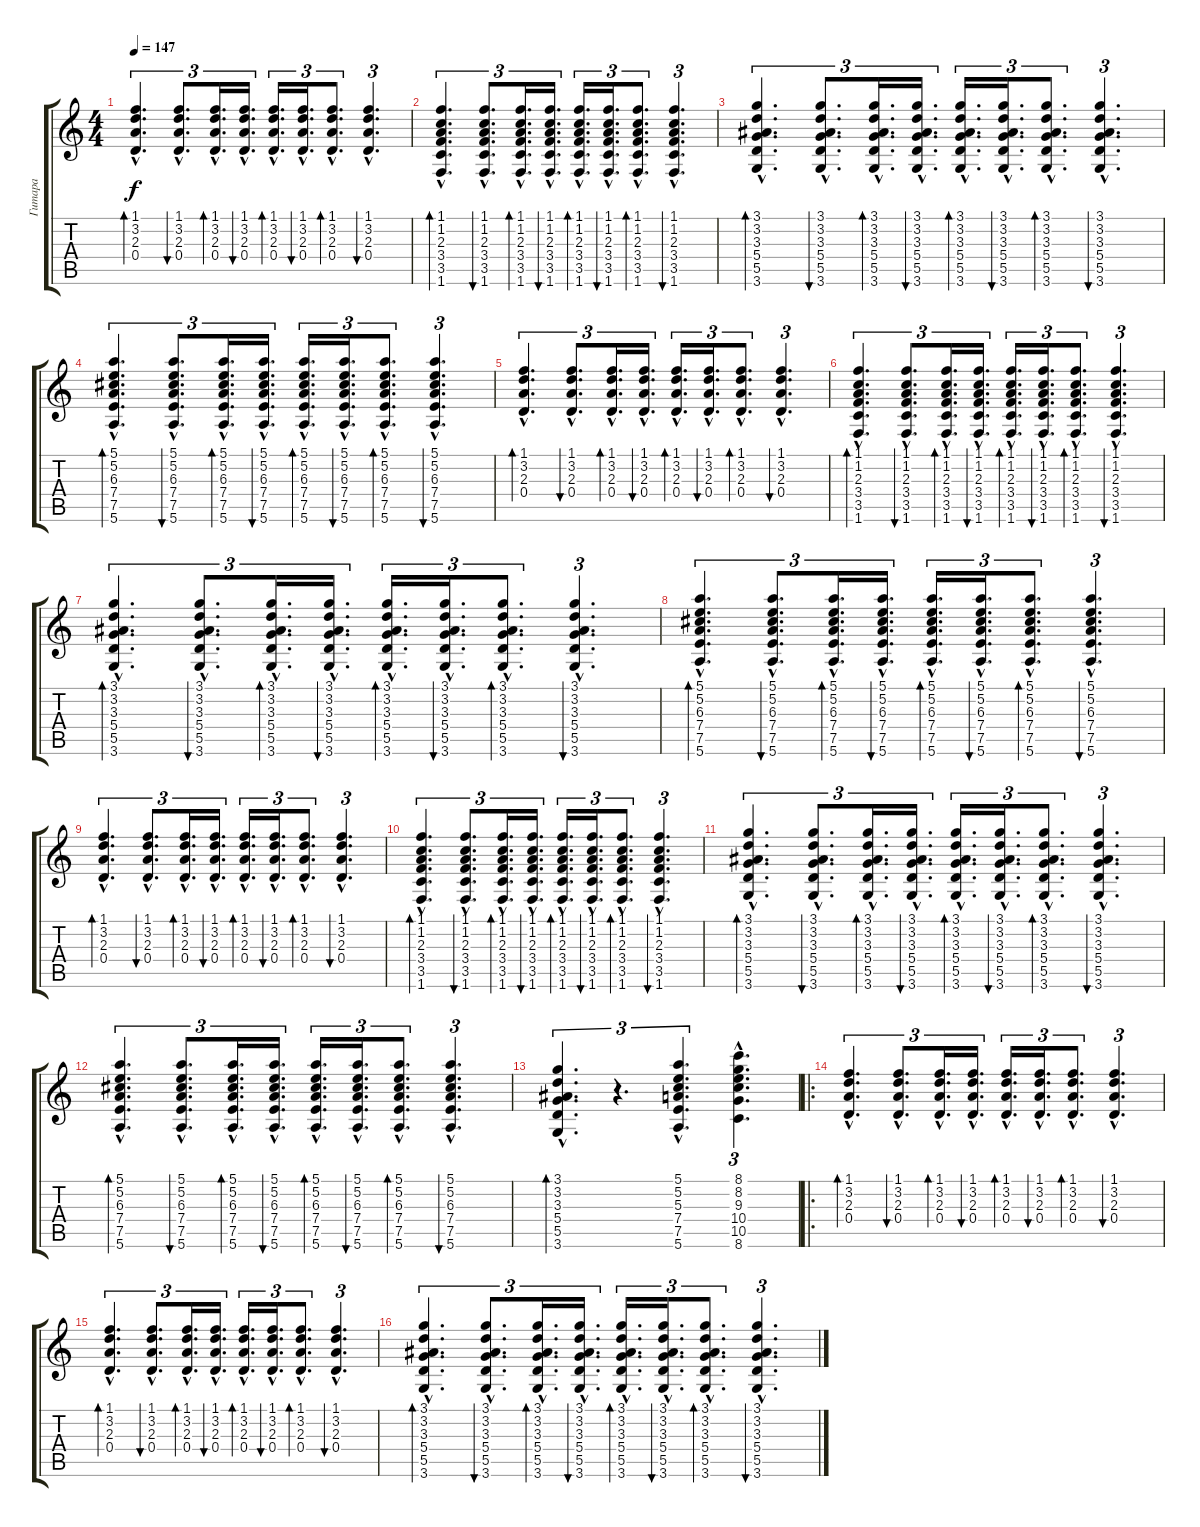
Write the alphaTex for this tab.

\track ("Гитара" "Гитара") {instrument electricguitarjazz}
\staff {score tabs}
\tuning (E4 B3 G3 D3 A2 E2) {hide}
\ts (4 4)
\tempo 147
\clef g2
\ks c
(1.1{hac} 3.2{hac} 2.3{hac} 0.4{hac}).4{d tu (3 2) bd 30 dy f} (1.1{hac} 3.2{hac} 2.3{hac} 0.4{hac}).8{d tu (3 2) bu 30} (1.1{hac} 3.2{hac} 2.3{hac} 0.4{hac}).16{d tu (3 2) bd 30} (1.1{hac} 3.2{hac} 2.3{hac} 0.4{hac}).16{d tu (3 2) bu 30} (1.1{hac} 3.2{hac} 2.3{hac} 0.4{hac}).16{d tu (3 2) bd 30} (1.1{hac} 3.2{hac} 2.3{hac} 0.4{hac}).16{d tu (3 2) bu 30} (1.1{hac} 3.2{hac} 2.3{hac} 0.4{hac}).8{d tu (3 2) bd 30} (1.1{hac} 3.2{hac} 2.3{hac} 0.4{hac}).4{d tu (3 2) bu 30} |
(1.1{hac} 1.2{hac} 2.3{hac} 3.4{hac} 3.5{hac} 1.6{hac}).4{d tu (3 2) bd 30} (1.1{hac} 1.2{hac} 2.3{hac} 3.4{hac} 3.5{hac} 1.6{hac}).8{d tu (3 2) bu 30} (1.1{hac} 1.2{hac} 2.3{hac} 3.4{hac} 3.5{hac} 1.6{hac}).16{d tu (3 2) bd 30} (1.1{hac} 1.2{hac} 2.3{hac} 3.4{hac} 3.5{hac} 1.6{hac}).16{d tu (3 2) bu 30} (1.1{hac} 1.2{hac} 2.3{hac} 3.4{hac} 3.5{hac} 1.6{hac}).16{d tu (3 2) bd 30} (1.1{hac} 1.2{hac} 2.3{hac} 3.4{hac} 3.5{hac} 1.6{hac}).16{d tu (3 2) bu 30} (1.1{hac} 1.2{hac} 2.3{hac} 3.4{hac} 3.5{hac} 1.6{hac}).8{d tu (3 2) bd 30} (1.1{hac} 1.2{hac} 2.3{hac} 3.4{hac} 3.5{hac} 1.6{hac}).4{d tu (3 2) bu 30} |
(3.1{hac} 3.2{hac} 3.3{hac} 5.4{hac} 5.5{hac} 3.6{hac}).4{d tu (3 2) bd 30} (3.1{hac} 3.2{hac} 3.3{hac} 5.4{hac} 5.5{hac} 3.6{hac}).8{d tu (3 2) bu 30} (3.1{hac} 3.2{hac} 3.3{hac} 5.4{hac} 5.5{hac} 3.6{hac}).16{d tu (3 2) bd 30} (3.1{hac} 3.2{hac} 3.3{hac} 5.4{hac} 5.5{hac} 3.6{hac}).16{d tu (3 2) bu 30} (3.1{hac} 3.2{hac} 3.3{hac} 5.4{hac} 5.5{hac} 3.6{hac}).16{d tu (3 2) bd 30} (3.1{hac} 3.2{hac} 3.3{hac} 5.4{hac} 5.5{hac} 3.6{hac}).16{d tu (3 2) bu 30} (3.1{hac} 3.2{hac} 3.3{hac} 5.4{hac} 5.5{hac} 3.6{hac}).8{d tu (3 2) bd 30} (3.1{hac} 3.2{hac} 3.3{hac} 5.4{hac} 5.5{hac} 3.6{hac}).4{d tu (3 2) bu 30} |
(5.1{hac} 5.2{hac} 6.3{hac} 7.4{hac} 7.5{hac} 5.6{hac}).4{d tu (3 2) bd 30} (5.1{hac} 5.2{hac} 6.3{hac} 7.4{hac} 7.5{hac} 5.6{hac}).8{d tu (3 2) bu 30} (5.1{hac} 5.2{hac} 6.3{hac} 7.4{hac} 7.5{hac} 5.6{hac}).16{d tu (3 2) bd 30} (5.1{hac} 5.2{hac} 6.3{hac} 7.4{hac} 7.5{hac} 5.6{hac}).16{d tu (3 2) bu 30} (5.1{hac} 5.2{hac} 6.3{hac} 7.4{hac} 7.5{hac} 5.6{hac}).16{d tu (3 2) bd 30} (5.1{hac} 5.2{hac} 6.3{hac} 7.4{hac} 7.5{hac} 5.6{hac}).16{d tu (3 2) bu 30} (5.1{hac} 5.2{hac} 6.3{hac} 7.4{hac} 7.5{hac} 5.6{hac}).8{d tu (3 2) bd 30} (5.1{hac} 5.2{hac} 6.3{hac} 7.4{hac} 7.5{hac} 5.6{hac}).4{d tu (3 2) bu 30} |
(1.1{hac} 3.2{hac} 2.3{hac} 0.4{hac}).4{d tu (3 2) bd 30} (1.1{hac} 3.2{hac} 2.3{hac} 0.4{hac}).8{d tu (3 2) bu 30} (1.1{hac} 3.2{hac} 2.3{hac} 0.4{hac}).16{d tu (3 2) bd 30} (1.1{hac} 3.2{hac} 2.3{hac} 0.4{hac}).16{d tu (3 2) bu 30} (1.1{hac} 3.2{hac} 2.3{hac} 0.4{hac}).16{d tu (3 2) bd 30} (1.1{hac} 3.2{hac} 2.3{hac} 0.4{hac}).16{d tu (3 2) bu 30} (1.1{hac} 3.2{hac} 2.3{hac} 0.4{hac}).8{d tu (3 2) bd 30} (1.1{hac} 3.2{hac} 2.3{hac} 0.4{hac}).4{d tu (3 2) bu 30} |
(1.1{hac} 1.2{hac} 2.3{hac} 3.4{hac} 3.5{hac} 1.6{hac}).4{d tu (3 2) bd 30} (1.1{hac} 1.2{hac} 2.3{hac} 3.4{hac} 3.5{hac} 1.6{hac}).8{d tu (3 2) bu 30} (1.1{hac} 1.2{hac} 2.3{hac} 3.4{hac} 3.5{hac} 1.6{hac}).16{d tu (3 2) bd 30} (1.1{hac} 1.2{hac} 2.3{hac} 3.4{hac} 3.5{hac} 1.6{hac}).16{d tu (3 2) bu 30} (1.1{hac} 1.2{hac} 2.3{hac} 3.4{hac} 3.5{hac} 1.6{hac}).16{d tu (3 2) bd 30} (1.1{hac} 1.2{hac} 2.3{hac} 3.4{hac} 3.5{hac} 1.6{hac}).16{d tu (3 2) bu 30} (1.1{hac} 1.2{hac} 2.3{hac} 3.4{hac} 3.5{hac} 1.6{hac}).8{d tu (3 2) bd 30} (1.1{hac} 1.2{hac} 2.3{hac} 3.4{hac} 3.5{hac} 1.6{hac}).4{d tu (3 2) bu 30} |
(3.1{hac} 3.2{hac} 3.3{hac} 5.4{hac} 5.5{hac} 3.6{hac}).4{d tu (3 2) bd 30} (3.1{hac} 3.2{hac} 3.3{hac} 5.4{hac} 5.5{hac} 3.6{hac}).8{d tu (3 2) bu 30} (3.1{hac} 3.2{hac} 3.3{hac} 5.4{hac} 5.5{hac} 3.6{hac}).16{d tu (3 2) bd 30} (3.1{hac} 3.2{hac} 3.3{hac} 5.4{hac} 5.5{hac} 3.6{hac}).16{d tu (3 2) bu 30} (3.1{hac} 3.2{hac} 3.3{hac} 5.4{hac} 5.5{hac} 3.6{hac}).16{d tu (3 2) bd 30} (3.1{hac} 3.2{hac} 3.3{hac} 5.4{hac} 5.5{hac} 3.6{hac}).16{d tu (3 2) bu 30} (3.1{hac} 3.2{hac} 3.3{hac} 5.4{hac} 5.5{hac} 3.6{hac}).8{d tu (3 2) bd 30} (3.1{hac} 3.2{hac} 3.3{hac} 5.4{hac} 5.5{hac} 3.6{hac}).4{d tu (3 2) bu 30} |
(5.1{hac} 5.2{hac} 6.3{hac} 7.4{hac} 7.5{hac} 5.6{hac}).4{d tu (3 2) bd 30} (5.1{hac} 5.2{hac} 6.3{hac} 7.4{hac} 7.5{hac} 5.6{hac}).8{d tu (3 2) bu 30} (5.1{hac} 5.2{hac} 6.3{hac} 7.4{hac} 7.5{hac} 5.6{hac}).16{d tu (3 2) bd 30} (5.1{hac} 5.2{hac} 6.3{hac} 7.4{hac} 7.5{hac} 5.6{hac}).16{d tu (3 2) bu 30} (5.1{hac} 5.2{hac} 6.3{hac} 7.4{hac} 7.5{hac} 5.6{hac}).16{d tu (3 2) bd 30} (5.1{hac} 5.2{hac} 6.3{hac} 7.4{hac} 7.5{hac} 5.6{hac}).16{d tu (3 2) bu 30} (5.1{hac} 5.2{hac} 6.3{hac} 7.4{hac} 7.5{hac} 5.6{hac}).8{d tu (3 2) bd 30} (5.1{hac} 5.2{hac} 6.3{hac} 7.4{hac} 7.5{hac} 5.6{hac}).4{d tu (3 2) bu 30} |
(1.1{hac} 3.2{hac} 2.3{hac} 0.4{hac}).4{d tu (3 2) bd 30} (1.1{hac} 3.2{hac} 2.3{hac} 0.4{hac}).8{d tu (3 2) bu 30} (1.1{hac} 3.2{hac} 2.3{hac} 0.4{hac}).16{d tu (3 2) bd 30} (1.1{hac} 3.2{hac} 2.3{hac} 0.4{hac}).16{d tu (3 2) bu 30} (1.1{hac} 3.2{hac} 2.3{hac} 0.4{hac}).16{d tu (3 2) bd 30} (1.1{hac} 3.2{hac} 2.3{hac} 0.4{hac}).16{d tu (3 2) bu 30} (1.1{hac} 3.2{hac} 2.3{hac} 0.4{hac}).8{d tu (3 2) bd 30} (1.1{hac} 3.2{hac} 2.3{hac} 0.4{hac}).4{d tu (3 2) bu 30} |
(1.1{hac} 1.2{hac} 2.3{hac} 3.4{hac} 3.5{hac} 1.6{hac}).4{d tu (3 2) bd 30} (1.1{hac} 1.2{hac} 2.3{hac} 3.4{hac} 3.5{hac} 1.6{hac}).8{d tu (3 2) bu 30} (1.1{hac} 1.2{hac} 2.3{hac} 3.4{hac} 3.5{hac} 1.6{hac}).16{d tu (3 2) bd 30} (1.1{hac} 1.2{hac} 2.3{hac} 3.4{hac} 3.5{hac} 1.6{hac}).16{d tu (3 2) bu 30} (1.1{hac} 1.2{hac} 2.3{hac} 3.4{hac} 3.5{hac} 1.6{hac}).16{d tu (3 2) bd 30} (1.1{hac} 1.2{hac} 2.3{hac} 3.4{hac} 3.5{hac} 1.6{hac}).16{d tu (3 2) bu 30} (1.1{hac} 1.2{hac} 2.3{hac} 3.4{hac} 3.5{hac} 1.6{hac}).8{d tu (3 2) bd 30} (1.1{hac} 1.2{hac} 2.3{hac} 3.4{hac} 3.5{hac} 1.6{hac}).4{d tu (3 2) bu 30} |
(3.1{hac} 3.2{hac} 3.3{hac} 5.4{hac} 5.5{hac} 3.6{hac}).4{d tu (3 2) bd 30} (3.1{hac} 3.2{hac} 3.3{hac} 5.4{hac} 5.5{hac} 3.6{hac}).8{d tu (3 2) bu 30} (3.1{hac} 3.2{hac} 3.3{hac} 5.4{hac} 5.5{hac} 3.6{hac}).16{d tu (3 2) bd 30} (3.1{hac} 3.2{hac} 3.3{hac} 5.4{hac} 5.5{hac} 3.6{hac}).16{d tu (3 2) bu 30} (3.1{hac} 3.2{hac} 3.3{hac} 5.4{hac} 5.5{hac} 3.6{hac}).16{d tu (3 2) bd 30} (3.1{hac} 3.2{hac} 3.3{hac} 5.4{hac} 5.5{hac} 3.6{hac}).16{d tu (3 2) bu 30} (3.1{hac} 3.2{hac} 3.3{hac} 5.4{hac} 5.5{hac} 3.6{hac}).8{d tu (3 2) bd 30} (3.1{hac} 3.2{hac} 3.3{hac} 5.4{hac} 5.5{hac} 3.6{hac}).4{d tu (3 2) bu 30} |
(5.1{hac} 5.2{hac} 6.3{hac} 7.4{hac} 7.5{hac} 5.6{hac}).4{d tu (3 2) bd 30} (5.1{hac} 5.2{hac} 6.3{hac} 7.4{hac} 7.5{hac} 5.6{hac}).8{d tu (3 2) bu 30} (5.1{hac} 5.2{hac} 6.3{hac} 7.4{hac} 7.5{hac} 5.6{hac}).16{d tu (3 2) bd 30} (5.1{hac} 5.2{hac} 6.3{hac} 7.4{hac} 7.5{hac} 5.6{hac}).16{d tu (3 2) bu 30} (5.1{hac} 5.2{hac} 6.3{hac} 7.4{hac} 7.5{hac} 5.6{hac}).16{d tu (3 2) bd 30} (5.1{hac} 5.2{hac} 6.3{hac} 7.4{hac} 7.5{hac} 5.6{hac}).16{d tu (3 2) bu 30} (5.1{hac} 5.2{hac} 6.3{hac} 7.4{hac} 7.5{hac} 5.6{hac}).8{d tu (3 2) bd 30} (5.1{hac} 5.2{hac} 6.3{hac} 7.4{hac} 7.5{hac} 5.6{hac}).4{d tu (3 2) bu 30} |
(3.1{hac} 3.2{hac} 3.3{hac} 5.4{hac} 5.5{hac} 3.6{hac}).4{d tu (3 2) bd 30} r.4{d tu (3 2)} (5.1{hac} 5.2{hac} 5.3{hac} 7.4{hac} 7.5{hac} 5.6{hac}).4{d tu (3 2)} (8.1{hac} 8.2{hac} 9.3{hac} 10.4{hac} 10.5{hac} 8.6{hac}).4{d tu (3 2)} |
\ro
(1.1{hac} 3.2{hac} 2.3{hac} 0.4{hac}).4{d tu (3 2) bd 30} (1.1{hac} 3.2{hac} 2.3{hac} 0.4{hac}).8{d tu (3 2) bu 30} (1.1{hac} 3.2{hac} 2.3{hac} 0.4{hac}).16{d tu (3 2) bd 30} (1.1{hac} 3.2{hac} 2.3{hac} 0.4{hac}).16{d tu (3 2) bu 30} (1.1{hac} 3.2{hac} 2.3{hac} 0.4{hac}).16{d tu (3 2) bd 30} (1.1{hac} 3.2{hac} 2.3{hac} 0.4{hac}).16{d tu (3 2) bu 30} (1.1{hac} 3.2{hac} 2.3{hac} 0.4{hac}).8{d tu (3 2) bd 30} (1.1{hac} 3.2{hac} 2.3{hac} 0.4{hac}).4{d tu (3 2) bu 30} |
(1.1{hac} 3.2{hac} 2.3{hac} 0.4{hac}).4{d tu (3 2) bd 30} (1.1{hac} 3.2{hac} 2.3{hac} 0.4{hac}).8{d tu (3 2) bu 30} (1.1{hac} 3.2{hac} 2.3{hac} 0.4{hac}).16{d tu (3 2) bd 30} (1.1{hac} 3.2{hac} 2.3{hac} 0.4{hac}).16{d tu (3 2) bu 30} (1.1{hac} 3.2{hac} 2.3{hac} 0.4{hac}).16{d tu (3 2) bd 30} (1.1{hac} 3.2{hac} 2.3{hac} 0.4{hac}).16{d tu (3 2) bu 30} (1.1{hac} 3.2{hac} 2.3{hac} 0.4{hac}).8{d tu (3 2) bd 30} (1.1{hac} 3.2{hac} 2.3{hac} 0.4{hac}).4{d tu (3 2) bu 30} |
(3.1{hac} 3.2{hac} 3.3{hac} 5.4{hac} 5.5{hac} 3.6{hac}).4{d tu (3 2) bd 30} (3.1{hac} 3.2{hac} 3.3{hac} 5.4{hac} 5.5{hac} 3.6{hac}).8{d tu (3 2) bu 30} (3.1{hac} 3.2{hac} 3.3{hac} 5.4{hac} 5.5{hac} 3.6{hac}).16{d tu (3 2) bd 30} (3.1{hac} 3.2{hac} 3.3{hac} 5.4{hac} 5.5{hac} 3.6{hac}).16{d tu (3 2) bu 30} (3.1{hac} 3.2{hac} 3.3{hac} 5.4{hac} 5.5{hac} 3.6{hac}).16{d tu (3 2) bd 30} (3.1{hac} 3.2{hac} 3.3{hac} 5.4{hac} 5.5{hac} 3.6{hac}).16{d tu (3 2) bu 30} (3.1{hac} 3.2{hac} 3.3{hac} 5.4{hac} 5.5{hac} 3.6{hac}).8{d tu (3 2) bd 30} (3.1{hac} 3.2{hac} 3.3{hac} 5.4{hac} 5.5{hac} 3.6{hac}).4{d tu (3 2) bu 30}
